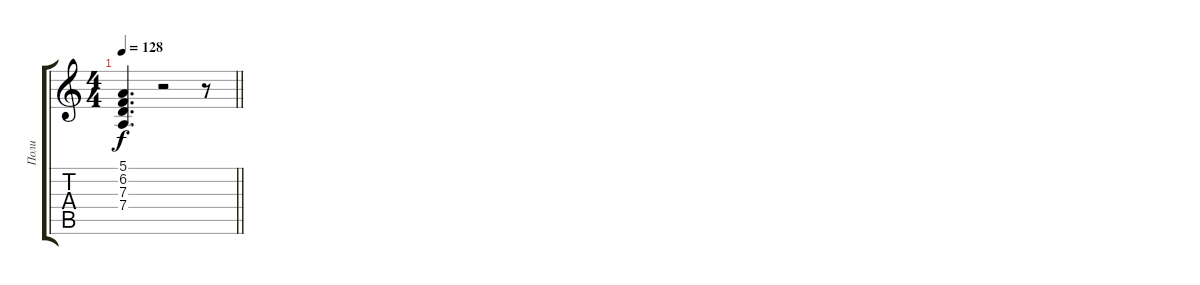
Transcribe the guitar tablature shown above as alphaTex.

\track ("Поли" "Поли") {instrument stringensemble1}
\staff {score tabs}
\tuning (E4 B3 G3 D3 A2 E2) {hide}
\ts (4 4)
\tempo 128
\clef g2
\barLineRight lightlight
\ks c
(5.1 6.2 7.3 7.4).4{d dy f} r.2 r.8
